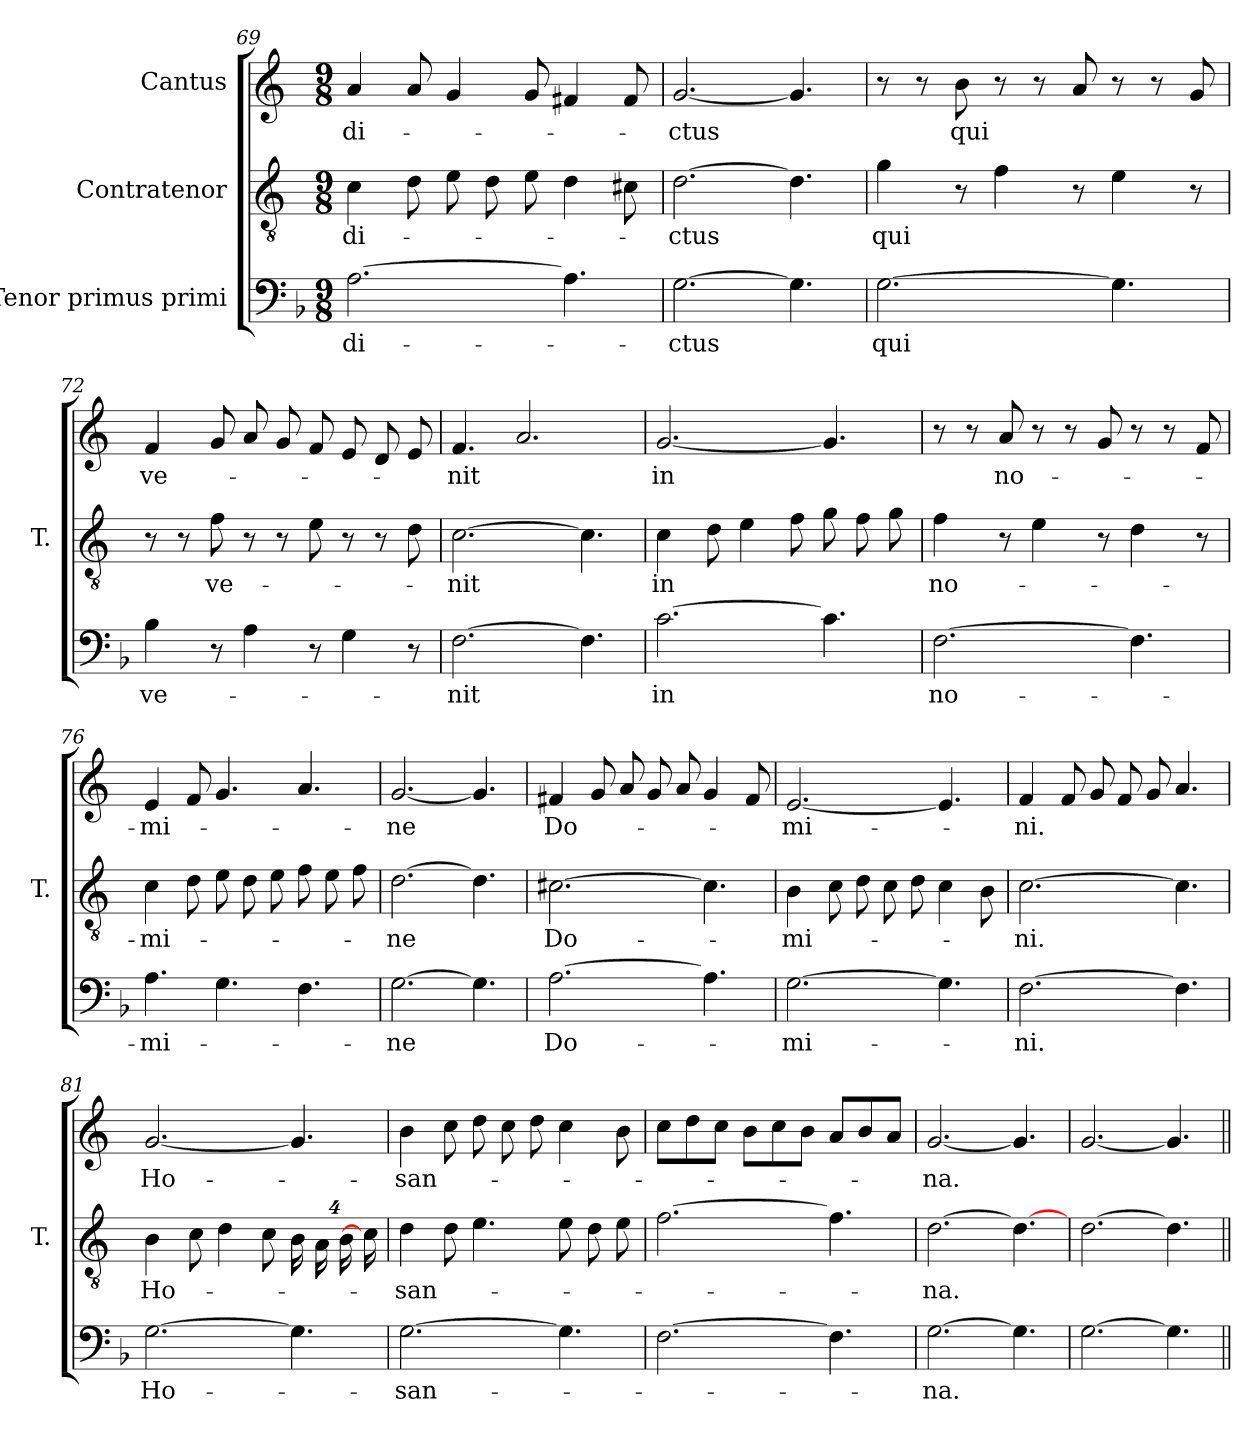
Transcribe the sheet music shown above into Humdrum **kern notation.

**kern	**text	**kern	**text	**kern	**text
*part3	*part3	*part2	*part2	*part1	*part1
*staff3	*staff3	*staff2	*staff2	*staff1	*staff1
*I"Tenor  primus primi	*	*I"Contratenor	*	*I"Cantus	*
*	*	*I'T.	*	*	*
*clefF4	*	*clefGv2	*	*clefG2	*
*	*	*ITrd7c12	*	*	*
*k[b-]	*	*k[]	*	*k[]	*
*F:	*	*C:	*	*C:	*
*M9/8	*	*M9/8	*	*M9/8	*
=69	=69	=69	=69	=69	=69
!	!LO:LY:b:color=#000000	!	!LO:LY:b:color=#000000	!	!LO:LY:b:color=#000000
[2.Ai\	-di-	4Ci\	-di-	4ai/	-di-
.	.	8Di\L	.	8ai/L	.
.	.	8Ei\L	.	4gi/	.
.	.	8Di\	.	.	.
.	.	8Ei\J	.	8gi/L	.
4.Ai\]	.	4Di\	.	4f#Xi/	.
.	.	8C#Xi\L	.	8f#i/L	.
=70	=70	=70	=70	=70	=70
!	!LO:LY:b:color=#000000	!	!LO:LY:b:color=#000000	!	!LO:LY:b:color=#000000
[2.Gi\	-ctus	[2.Di\	-ctus	[2.gi/	-ctus
4.Gi\]	.	4.Di\]	.	4.gi/]	.
=71	=71	=71	=71	=71	=71
!	!LO:LY:b:color=#000000	!	!LO:LY:b:color=#000000	!	!
[2.Gi\	qui	4Gi\	qui	8r	.
.	.	.	.	8r	.
!	!	!	!	!	!LO:LY:b:color=#000000
.	.	8r	.	8bi\L	qui
.	.	4Fi\	.	8r	.
.	.	.	.	8r	.
.	.	8r	.	8ai/L	.
4.Gi\]	.	4Ei\	.	8r	.
.	.	.	.	8r	.
.	.	8r	.	8gi/L	.
!!LO:PB:g=z
=72	=72	=72	=72	=72	=72
!	!LO:LY:b:color=#000000	!	!	!	!LO:LY:b:color=#000000
4B-i\	ve-	8r	.	4fi/	ve-
.	.	8r	.	.	.
!	!	!	!LO:LY:b:color=#000000	!	!
8r	.	8Fi\L	ve-	8gi/L	.
4Ai\	.	8r	.	8ai/L	.
.	.	8r	.	8gi/	.
8r	.	8Ei\L	.	8fi/J	.
4Gi\	.	8r	.	8ei/L	.
.	.	8r	.	8di/	.
8r	.	8Di\L	.	8ei/J	.
=73	=73	=73	=73	=73	=73
!	!LO:LY:b:color=#000000	!	!LO:LY:b:color=#000000	!	!LO:LY:b:color=#000000
[2.Fi\	-nit	[2.Ci\	-nit	4.fi/	-nit
.	.	.	.	2.ai/	.
4.Fi\]	.	4.Ci\]	.	.	.
=74	=74	=74	=74	=74	=74
!	!LO:LY:b:color=#000000	!	!LO:LY:b:color=#000000	!	!LO:LY:b:color=#000000
[2.ci\	in	4Ci\	in	[2.gi/	in
.	.	8Di\L	.	.	.
.	.	4Ei\	.	.	.
.	.	8Fi\L	.	.	.
4.ci\]	.	8Gi\L	.	4.gi/]	.
.	.	8Fi\	.	.	.
.	.	8Gi\J	.	.	.
=75	=75	=75	=75	=75	=75
!	!LO:LY:b:color=#000000	!	!LO:LY:b:color=#000000	!	!
[2.Fi\	no-	4Fi\	no-	8r	.
.	.	.	.	8r	.
!	!	!	!	!	!LO:LY:b:color=#000000
.	.	8r	.	8ai/L	no-
.	.	4Ei\	.	8r	.
.	.	.	.	8r	.
.	.	8r	.	8gi/L	.
4.Fi\]	.	4Di\	.	8r	.
.	.	.	.	8r	.
.	.	8r	.	8fi/L	.
!!LO:LB:g=z
=76	=76	=76	=76	=76	=76
!	!LO:LY:b:color=#000000	!	!LO:LY:b:color=#000000	!	!LO:LY:b:color=#000000
4.Ai\	-mi-	4Ci\	-mi-	4ei/	-mi-
.	.	8Di\L	.	8fi/L	.
4.Gi\	.	8Ei\L	.	4.gi/	.
.	.	8Di\	.	.	.
.	.	8Ei\J	.	.	.
4.Fi\	.	8Fi\L	.	4.ai/	.
.	.	8Ei\	.	.	.
.	.	8Fi\J	.	.	.
=77	=77	=77	=77	=77	=77
!	!LO:LY:b:color=#000000	!	!LO:LY:b:color=#000000	!	!LO:LY:b:color=#000000
[2.Gi\	-ne	[2.Di\	-ne	[2.gi/	-ne
4.Gi\]	.	4.Di\]	.	4.gi/]	.
=78	=78	=78	=78	=78	=78
!	!LO:LY:b:color=#000000	!	!LO:LY:b:color=#000000	!	!LO:LY:b:color=#000000
[2.Ai\	Do-	[2.C#Xi\	Do-	4f#Xi/	Do-
.	.	.	.	8gi/L	.
.	.	.	.	8ai/L	.
.	.	.	.	8gi/	.
.	.	.	.	8ai/J	.
4.Ai\]	.	4.C#i\]	.	4gi/	.
.	.	.	.	8f#i/L	.
=79	=79	=79	=79	=79	=79
!	!LO:LY:b:color=#000000	!	!LO:LY:b:color=#000000	!	!LO:LY:b:color=#000000
[2.Gi\	-mi-	4BBi\	-mi-	[2.ei/	-mi-
.	.	8Ci\L	.	.	.
.	.	8Di\L	.	.	.
.	.	8Ci\	.	.	.
.	.	8Di\J	.	.	.
4.Gi\]	.	4Ci\	.	4.ei/]	.
.	.	8BBi\L	.	.	.
=80	=80	=80	=80	=80	=80
!	!LO:LY:b:color=#000000	!	!LO:LY:b:color=#000000	!	!LO:LY:b:color=#000000
[2.Fi\	-ni.	[2.Ci\	-ni.	4fi/	-ni.
.	.	.	.	8fi/L	.
.	.	.	.	8gi/L	.
.	.	.	.	8fi/	.
.	.	.	.	8gi/J	.
4.Fi\]	.	4.Ci\]	.	4.ai/	.
!!LO:LB:g=z
=81	=81	=81	=81	=81	=81
!	!LO:LY:b:color=#000000	!	!LO:LY:b:color=#000000	!	!LO:LY:b:color=#000000
[2.Gi\	Ho-	4BBi\	Ho-	[2.gi/	Ho-
.	.	8Ci\L	.	.	.
.	.	4Di\	.	.	.
.	.	8Ci\L	.	.	.
4.Gi\]	.	32%3BBi\L	.	4.gi/]	.
.	.	32%3AAi\	.	.	.
.	.	32%3BBi\	.	.	.
.	.	32%3Ci\J]	.	.	.
=82	=82	=82	=82	=82	=82
!	!LO:LY:b:color=#000000	!	!LO:LY:b:color=#000000	!	!LO:LY:b:color=#000000
[2.Gi\	-san-	4Di\	-san-	4bi\	-san-
.	.	8Di\L	.	8cci\L	.
.	.	4.Ei\	.	8ddi\L	.
.	.	.	.	8cci\	.
.	.	.	.	8ddi\J	.
4.Gi\]	.	8Ei\L	.	4cci\	.
.	.	8Di\	.	.	.
.	.	8Ei\J	.	8bi\L	.
=83	=83	=83	=83	=83	=83
[2.Fi\	.	[2.Fi\	.	8cci\L	.
.	.	.	.	8ddi\	.
.	.	.	.	8cci\J	.
.	.	.	.	8bi\L	.
.	.	.	.	8cci\	.
.	.	.	.	8bi\J	.
4.Fi\]	.	4.Fi\]	.	8ai/L	.
.	.	.	.	8bi/	.
.	.	.	.	8ai/J	.
=84	=84	=84	=84	=84	=84
!	!LO:LY:b:color=#000000	!	!LO:LY:b:color=#000000	!	!LO:LY:b:color=#000000
[2.Gi\	-na.	[2.Di\	-na.	[2.gi/	-na.
4.Gi\]	.	4.Di\_	.	4.gi/]	.
=85	=85	=85	=85	=85	=85
[2.Gi\	.	[2.Di\	.	[2.gi/	.
4.Gi\]	.	4.Di\]	.	4.gi/]	.
=||	=||	=||	=||	=||	=||
*-	*-	*-	*-	*-	*-
